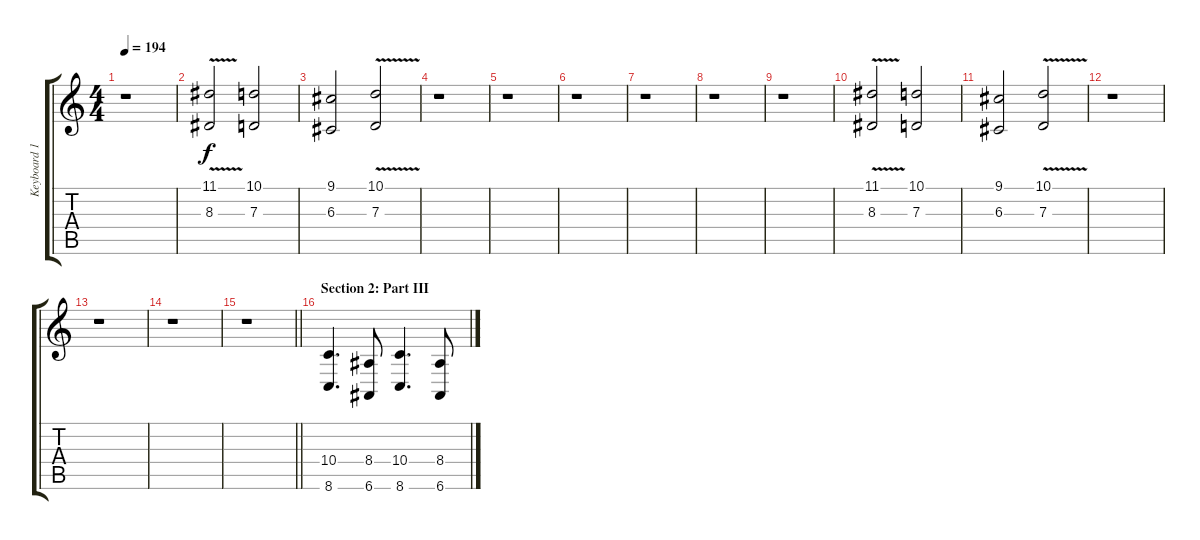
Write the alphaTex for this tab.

\track ("Keyboard 1 (Choir Aahs)" "Keyboard 1") {instrument choiraahs}
\staff {score tabs}
\tuning (E4 B3 G3 D3 A2 E2) {hide}
\ts (4 4)
\tempo 194
\clef g2
\ks c
r.1{dy f} |
(11.1{v} 8.3{v}).2 (10.1 7.3).2 |
(9.1 6.3).2 (10.1{v} 7.3{v}).2 |
r.1 |
r.1 |
r.1 |
r.1 |
r.1 |
r.1 |
(11.1{v} 8.3{v}).2 (10.1 7.3).2 |
(9.1 6.3).2 (10.1{v} 7.3{v}).2 |
r.1 |
r.1 |
r.1 |
\barLineRight lightlight
r.1 |
\section ("" "Section 2: Part III")
(10.4 8.6).4{d} (8.4 6.6).8 (10.4 8.6).4{d} (8.4 6.6).8
